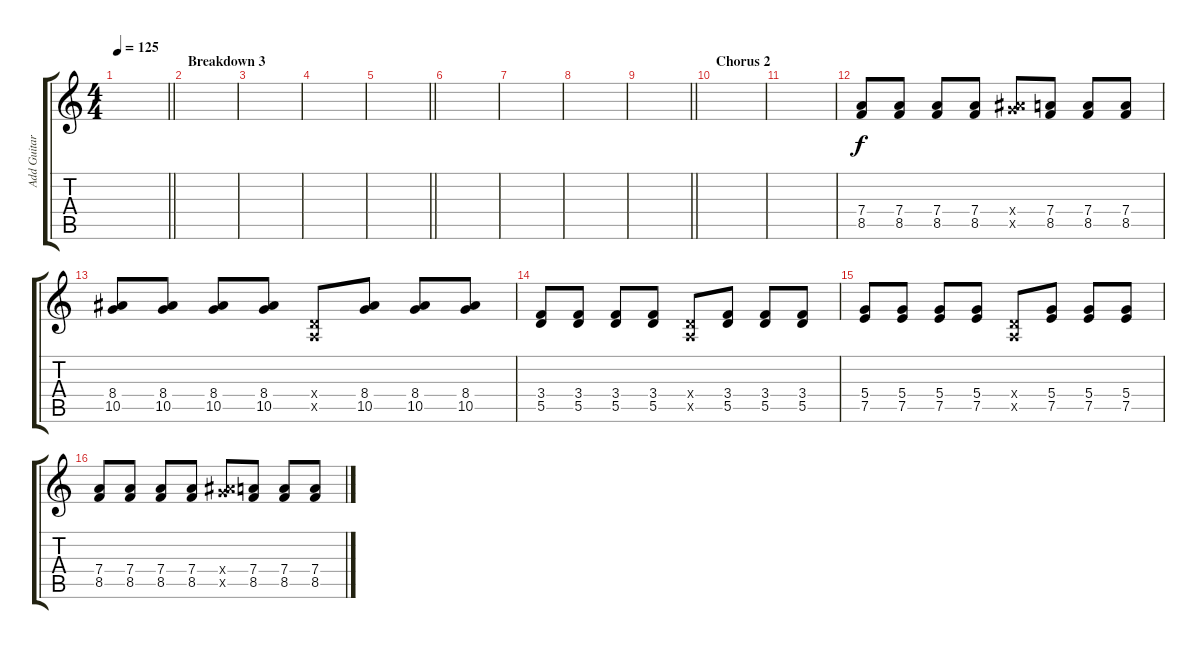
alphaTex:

\track ("Add Guitar 1" "Add Guitar") {instrument distortionguitar}
\staff {score tabs}
\tuning (E4 B3 G3 D3 A2 D2) {hide}
\ts (4 4)
\tempo 125
\clef g2
\barLineRight lightlight
\ks c
|
\section ("" "Breakdown 3")
|
|
|
\barLineRight lightlight
|
|
|
|
\barLineRight lightlight
|
\section ("" "Chorus 2")
|
|
(7.4 8.5).8 (7.4 8.5).8 (7.4 8.5).8 (7.4 8.5).8 (8.4{x} 10.5{x}).8 (7.4 8.5).8 (7.4 8.5).8 (7.4 8.5).8 |
(8.4 10.5).8 (8.4 10.5).8 (8.4 10.5).8 (8.4 10.5).8 (0.4{x} 0.5{x}).8 (8.4 10.5).8 (8.4 10.5).8 (8.4 10.5).8 |
(3.4 5.5).8 (3.4 5.5).8 (3.4 5.5).8 (3.4 5.5).8 (0.4{x} 0.5{x}).8 (3.4 5.5).8 (3.4 5.5).8 (3.4 5.5).8 |
(5.4 7.5).8 (5.4 7.5).8 (5.4 7.5).8 (5.4 7.5).8 (0.4{x} 0.5{x}).8 (5.4 7.5).8 (5.4 7.5).8 (5.4 7.5).8 |
(7.4 8.5).8 (7.4 8.5).8 (7.4 8.5).8 (7.4 8.5).8 (8.4{x} 10.5{x}).8 (7.4 8.5).8 (7.4 8.5).8 (7.4 8.5).8
